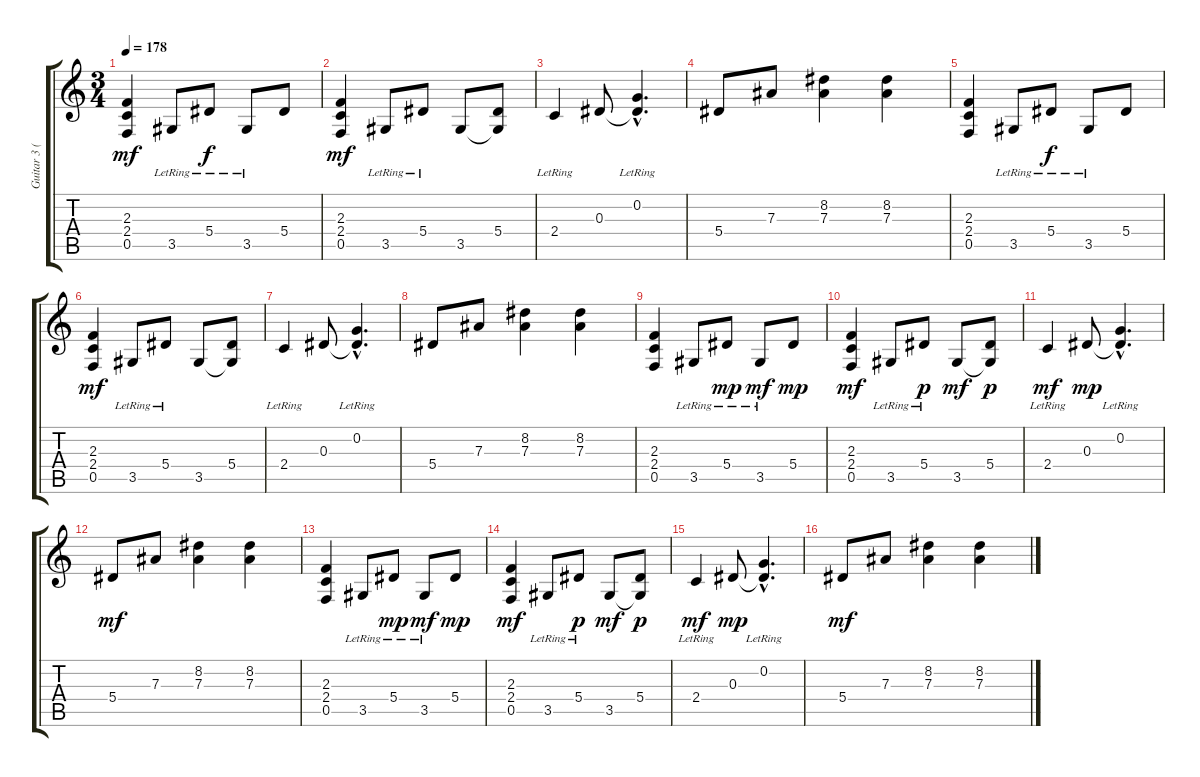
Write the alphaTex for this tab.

\track ("Guitar 3 (Rhytm)" "Guitar 3 (") {instrument distortionguitar}
\staff {score tabs}
\tuning (C4 G3 Eb3 Bb2 F2 C2) {hide}
\ts (3 4)
\tempo 178
\clef g2
\ks c
(2.3 2.4 0.5).4{dy mf} 3.5{lr}.8 5.4{lr}.8{dy f} 3.5{lr}.8 5.4.8 |
(2.3 2.4 0.5).4{dy mf} 3.5{lr}.8 5.4{lr}.8 3.5.8 (5.4 3.5{t}).8 |
2.4{lr}.4 0.3.8 (0.2{hac lr} 0.3{hac t}).4{d} |
5.4.8 7.3.8 (8.2 7.3).4 (8.2 7.3).4 |
(2.3 2.4 0.5).4 3.5{lr}.8 5.4{lr}.8{dy f} 3.5{lr}.8 5.4.8 |
(2.3 2.4 0.5).4{dy mf} 3.5{lr}.8 5.4{lr}.8 3.5.8 (5.4 3.5{t}).8 |
2.4{lr}.4 0.3.8 (0.2{hac lr} 0.3{hac t}).4{d} |
5.4.8 7.3.8 (8.2 7.3).4 (8.2 7.3).4 |
(2.3 2.4 0.5).4{balance 12} 3.5{lr}.8 5.4{lr}.8{dy mp} 3.5{lr}.8{dy mf} 5.4.8{dy mp} |
(2.3 2.4 0.5).4{dy mf} 3.5{lr}.8 5.4{lr}.8{dy p} 3.5.8{dy mf} (5.4 3.5{t}).8{dy p} |
2.4{lr}.4{dy mf} 0.3.8{dy mp} (0.2{hac lr} 0.3{hac t}).4{d} |
5.4.8{dy mf} 7.3.8 (8.2 7.3).4 (8.2 7.3).4 |
(2.3 2.4 0.5).4 3.5{lr}.8 5.4{lr}.8{dy mp} 3.5{lr}.8{dy mf} 5.4.8{dy mp} |
(2.3 2.4 0.5).4{dy mf} 3.5{lr}.8 5.4{lr}.8{dy p} 3.5.8{dy mf} (5.4 3.5{t}).8{dy p} |
2.4{lr}.4{dy mf} 0.3.8{dy mp} (0.2{hac lr} 0.3{hac t}).4{d} |
5.4.8{dy mf} 7.3.8 (8.2 7.3).4 (8.2 7.3).4
